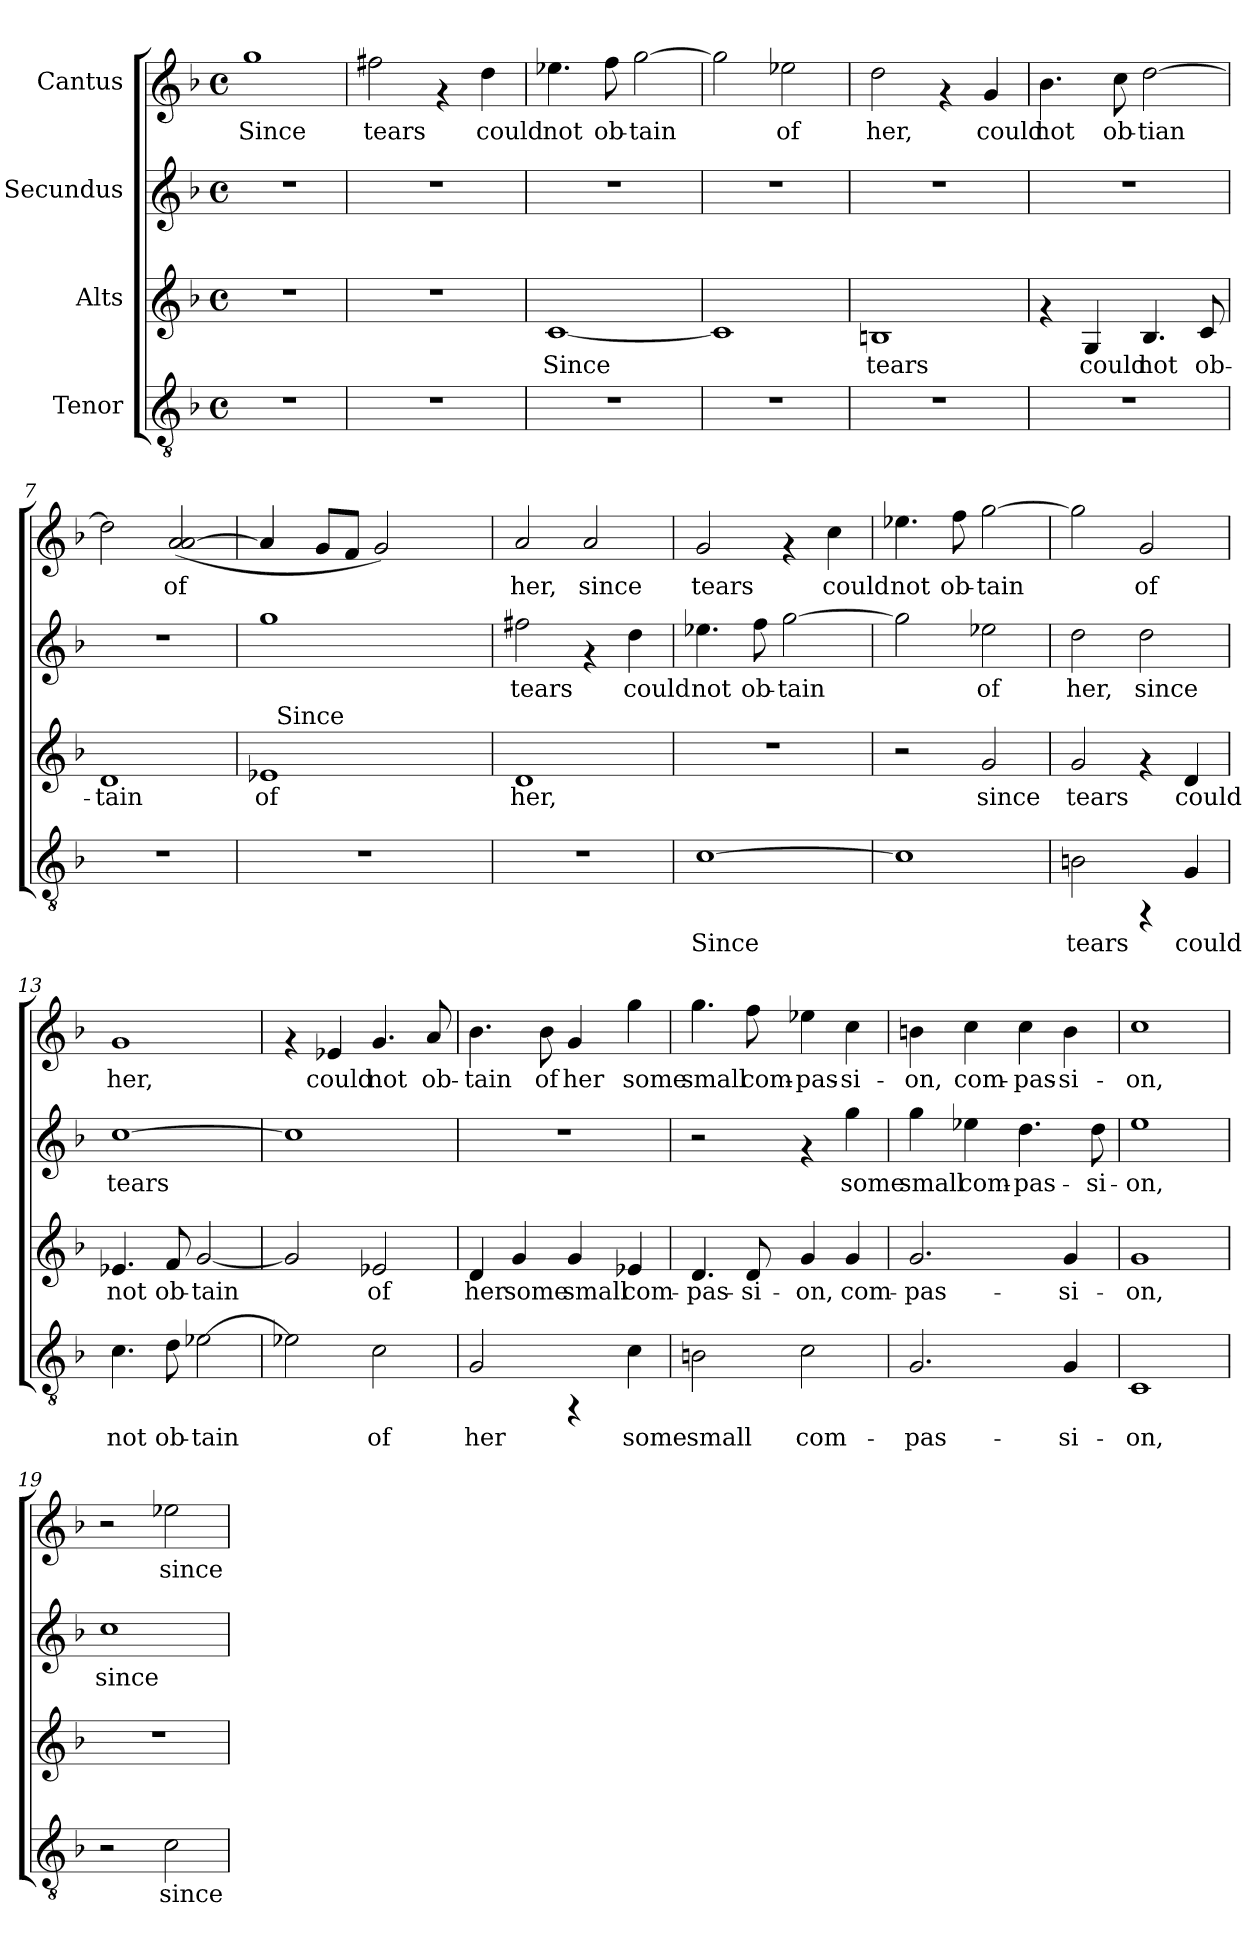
**kern	**text	**kern	**text	**kern	**text	**kern	**text
*part4	*part4	*part3	*part3	*part2	*part2	*part1	*part1
*staff4	*staff4	*staff3	*staff3	*staff2	*staff2	*staff1	*staff1
*I"Tenor	*	*I"Alts	*	*I"Secundus	*	*I"Cantus	*
!!LO:PB:g=z
*stria5	*	*stria5	*	*stria5	*	*stria5	*
*clefGv2	*	*clefG2	*	*clefG2	*	*clefG2	*
*k[b-]	*	*k[b-]	*	*k[b-]	*	*k[b-]	*
*F:	*	*F:	*	*F:	*	*F:	*
*M4/4	*	*M4/4	*	*M4/4	*	*M4/4	*
*met(c)	*	*met(c)	*	*met(c)	*	*met(c)	*
=1	=1	=1	=1	=1	=1	=1	=1
!	!	!	!	!	!	!	!LO:LY:b:cj
1r	.	1r	.	1r	.	1gg	Since
=2	=2	=2	=2	=2	=2	=2	=2
!	!	!	!	!	!	!	!LO:LY:b:cj
1r	.	1r	.	1r	.	2ff#X\	tears
.	.	.	.	.	.	4rf	.
!	!	!	!	!	!	!	!LO:LY:b:cj
.	.	.	.	.	.	4dd\	could
=3	=3	=3	=3	=3	=3	=3	=3
!	!	!	!LO:LY:b	!	!	!	!LO:LY:b:cj
1r	.	[<1c	Since	1r	.	4.ee-X\	not
!	!	!	!	!	!	!	!LO:LY:b:cj
.	.	.	.	.	.	8ff\	ob-
!	!	!	!	!	!	!	!LO:LY:b:cj
.	.	.	.	.	.	[>2gg\	-tain
=4	=4	=4	=4	=4	=4	=4	=4
!	!	!	!LO:LY:b	!	!	!	!LO:LY:b:cj
1r	.	1c]	.	1r	.	2gg\]	.
!	!	!	!	!	!	!	!LO:LY:b:cj
.	.	.	.	.	.	2ee-X\	of
=5	=5	=5	=5	=5	=5	=5	=5
!	!	!	!LO:LY:b	!	!	!	!LO:LY:b:cj
1r	.	1Bn	tears	1r	.	2dd\	her,
.	.	.	.	.	.	4rf	.
!	!	!	!	!	!	!	!LO:LY:b:cj
.	.	.	.	.	.	4g/	could
=6	=6	=6	=6	=6	=6	=6	=6
!	!	!	!	!	!	!	!LO:LY:b:cj
1r	.	4rf	.	1r	.	4.b-\	not
!	!	!	!LO:LY:b	!	!	!	!
.	.	4G/	could	.	.	.	.
!	!	!	!	!	!	!	!LO:LY:b:cj
.	.	.	.	.	.	8cc\	ob-
!	!	!	!LO:LY:b	!	!	!	!LO:LY:b:cj
.	.	4.B-/	not	.	.	[>2dd\	-tian
!	!	!	!LO:LY:b	!	!	!	!
.	.	8c/	ob-	.	.	.	.
=7	=7	=7	=7	=7	=7	=7	=7
!	!	!	!LO:LY:b	!	!	!	!LO:LY:b:cj
1r	.	1d	-tain	1r	.	2dd\]	.
!	!	!	!	!	!	!	!LO:LY:b:cj
.	.	.	.	.	.	(<2a/ [<2a/	of
=8	=8	=8	=8	=8	=8	=8	=8
!	!	!	!LO:LY:b	!	!LO:LY:b:cj	!	!LO:LY:b:cj
*	*	*^	*	*	*	*	*
1r	.	1e-X	32.ryy	of	1gg	.	4a/]	.
!	!	!	!LO:TX:a:t=Since	!	!	!	!	!
.	.	.	2ryy	.	.	.	.	.
!	!	!	!	!	!	!	!	!LO:LY:b:cj
.	.	.	.	.	.	.	8g/L	.
!	!	!	!	!	!	!	!	!LO:LY:b:cj
.	.	.	.	.	.	.	8f/J	.
!	!	!	!	!	!	!	!	!LO:LY:b:cj
.	.	.	.	.	.	.	2g/)	.
.	.	.	4ryy	.	.	.	.	.
.	.	.	8ryy	.	.	.	.	.
.	.	.	16ryy	.	.	.	.	.
.	.	.	64ryy	.	.	.	.	.
!!LO:LB:g=z
=9	=9	=9	=9	=9	=9	=9	=9	=9
!	!	!	!	!LO:LY:b	!	!LO:LY:b:cj	!	!LO:LY:b:cj
*	*	*v	*v	*	*	*	*	*
1r	.	1d	her,	2ff#X\	tears	2a/	her,
!	!	!	!	!	!	!	!LO:LY:b:cj
.	.	.	.	4rf	.	2a/	since
!	!	!	!	!	!LO:LY:b:cj	!	!
.	.	.	.	4dd\	could	.	.
=10	=10	=10	=10	=10	=10	=10	=10
!	!LO:LY:b	!	!	!	!LO:LY:b:cj	!	!LO:LY:b:cj
[>1c	Since	1r	.	4.ee-X\	not	2g/	tears
!	!	!	!	!	!LO:LY:b:cj	!	!
.	.	.	.	8ff\	ob-	.	.
!	!	!	!	!	!LO:LY:b:cj	!	!
.	.	.	.	[>2gg\	-tain	4rf	.
!	!	!	!	!	!	!	!LO:LY:b:cj
.	.	.	.	.	.	4cc\	could
=11	=11	=11	=11	=11	=11	=11	=11
!	!LO:LY:b	!	!	!	!LO:LY:b:cj	!	!LO:LY:b:cj
1c]	.	2r	.	2gg\]	.	4.ee-X\	not
!	!	!	!	!	!	!	!LO:LY:b:cj
.	.	.	.	.	.	8ff\	ob-
!	!	!	!LO:LY:b	!	!LO:LY:b:cj	!	!LO:LY:b:cj
.	.	2g/	since	2ee-X\	of	[>2gg\	-tain
=12	=12	=12	=12	=12	=12	=12	=12
!	!LO:LY:b	!	!LO:LY:b	!	!LO:LY:b:cj	!	!LO:LY:b:cj
2Bn\	tears	2g/	tears	2dd\	her,	2gg\]	.
!	!	!	!	!	!LO:LY:b:cj	!	!LO:LY:b:cj
4rFF	.	4rf	.	2dd\	since	2g/	of
!	!LO:LY:b	!	!LO:LY:b	!	!	!	!
4G/	could	4d/	could	.	.	.	.
=13	=13	=13	=13	=13	=13	=13	=13
!	!LO:LY:b	!	!LO:LY:b	!	!LO:LY:b:cj	!	!LO:LY:b:cj
4.c\	not	4.e-X/	not	[>1cc	tears	1g	her,
!	!LO:LY:b	!	!LO:LY:b	!	!	!	!
8d\	ob-	8f/	ob-	.	.	.	.
!	!LO:LY:b	!	!LO:LY:b	!	!	!	!
[>2e-X\	-tain	[<2g/	-tain	.	.	.	.
=14	=14	=14	=14	=14	=14	=14	=14
!	!LO:LY:b	!	!LO:LY:b	!	!LO:LY:b:cj	!	!
2e-X\]	.	2g/]	.	1cc]	.	4rf	.
!	!	!	!	!	!	!	!LO:LY:b:cj
.	.	.	.	.	.	4e-X/	could
!	!LO:LY:b	!	!LO:LY:b	!	!	!	!LO:LY:b:cj
2c\	of	2e-X/	of	.	.	4.g/	not
!	!	!	!	!	!	!	!LO:LY:b:cj
.	.	.	.	.	.	8a/	ob-
!!LO:PB:g=z
=15	=15	=15	=15	=15	=15	=15	=15
!	!LO:LY:b	!	!LO:LY:b	!	!	!	!LO:LY:b:cj
2G/	her	4d/	her	1r	.	4.b-\	-tain
!	!	!	!LO:LY:b	!	!	!	!
.	.	4g/	some	.	.	.	.
!	!	!	!	!	!	!	!LO:LY:b:cj
.	.	.	.	.	.	8b-\	of
!	!	!	!LO:LY:b	!	!	!	!LO:LY:b:cj
4rFF	.	4g/	small	.	.	4g/	her
!	!LO:LY:b	!	!LO:LY:b	!	!	!	!LO:LY:b:cj
4c\	some	4e-X/	com-	.	.	4gg\	some
=16	=16	=16	=16	=16	=16	=16	=16
!	!LO:LY:b	!	!LO:LY:b	!	!	!	!LO:LY:b:cj
2Bn\	small	4.d/	-pas-	2r	.	4.gg\	small
!	!	!	!LO:LY:b	!	!	!	!LO:LY:b:cj
.	.	8d/	-si-	.	.	8ff\	com-
!	!LO:LY:b	!	!LO:LY:b	!	!	!	!LO:LY:b:cj
2c\	com-	4g/	-on,	4rf	.	4ee-X\	-pas-
!	!	!	!LO:LY:b	!	!LO:LY:b:cj	!	!LO:LY:b:cj
.	.	4g/	com-	4gg\	some	4cc\	-si-
=17	=17	=17	=17	=17	=17	=17	=17
!	!LO:LY:b	!	!LO:LY:b	!	!LO:LY:b:cj	!	!LO:LY:b:cj
2.G/	-pas-	2.g/	-pas-	4gg\	small	4bn\	-on,
!	!	!	!	!	!LO:LY:b:cj	!	!LO:LY:b:cj
.	.	.	.	4ee-X\	com-	4cc\	com-
!	!	!	!	!	!LO:LY:b:cj	!	!LO:LY:b:cj
.	.	.	.	4.dd\	-pas-	4cc\	-pas-
!	!LO:LY:b	!	!LO:LY:b	!	!	!	!LO:LY:b:cj
4G/	-si-	4g/	-si-	.	.	4b\	-si-
!	!	!	!	!	!LO:LY:b:cj	!	!
.	.	.	.	8dd\	-si-	.	.
=18	=18	=18	=18	=18	=18	=18	=18
!	!LO:LY:b	!	!LO:LY:b	!	!LO:LY:b:cj	!	!LO:LY:b:cj
1C	-on,	1g	-on,	1ee	-on,	1cc	-on,
=19	=19	=19	=19	=19	=19	=19	=19
!	!	!	!	!	!LO:LY:b:cj	!	!
2r	.	1r	.	1cc	since	2r	.
!	!LO:LY:b	!	!	!	!	!	!LO:LY:b:cj
2c\	since	.	.	.	.	2ee-X\	since
=	=	=	=	=	=	=	=
*-	*-	*-	*-	*-	*-	*-	*-
